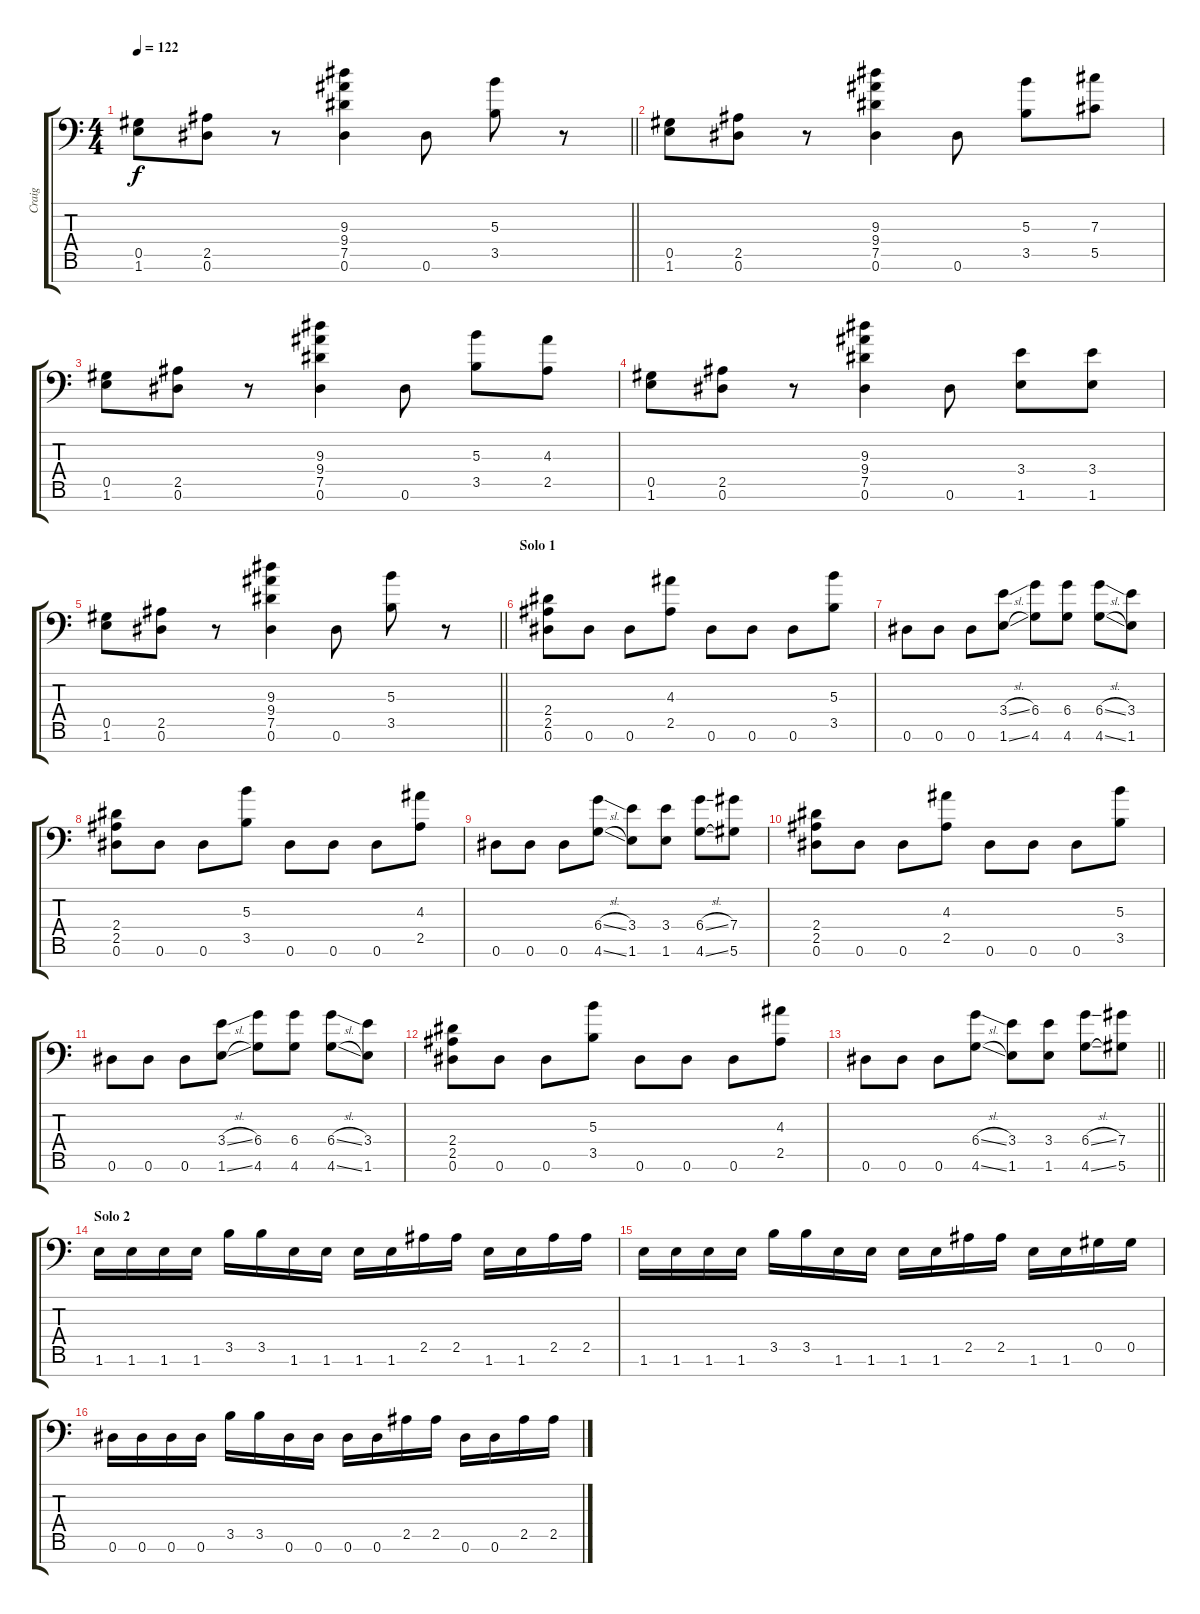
\track ("Craig" "Craig") {solo instrument distortionguitar}
\staff {score tabs}
\tuning (Eb4 Bb3 Gb3 Db3 Ab2 Eb2 Ab1) {hide}
\ts (4 4)
\tempo 122
\clef f4
\barLineRight lightlight
\ks c
(0.5 1.6).8{dy f} (2.5 0.6).8 r.8 (9.3 9.4 7.5 0.6).4 0.6.8 (5.3 3.5).8 r.8 |
\section ("" " ")
(0.5 1.6).8 (2.5 0.6).8 r.8 (9.3 9.4 7.5 0.6).4 0.6.8 (5.3 3.5).8 (7.3 5.5).8 |
(0.5 1.6).8 (2.5 0.6).8 r.8 (9.3 9.4 7.5 0.6).4 0.6.8 (5.3 3.5).8 (4.3 2.5).8 |
(0.5 1.6).8 (2.5 0.6).8 r.8 (9.3 9.4 7.5 0.6).4 0.6.8 (3.4 1.6).8 (3.4 1.6).8 |
\barLineRight lightlight
(0.5 1.6).8 (2.5 0.6).8 r.8 (9.3 9.4 7.5 0.6).4 0.6.8 (5.3 3.5).8 r.8 |
\section ("" "Solo 1")
(2.4 2.5 0.6).8 0.6.8 0.6.8 (4.3 2.5).8 0.6.8 0.6.8 0.6.8 (5.3 3.5).8 |
0.6.8 0.6.8 0.6.8 (3.4{sl} 1.6{sl}).8 (6.4 4.6).8 (6.4 4.6).8 (6.4{sl} 4.6{sl}).8 (3.4 1.6).8 |
(2.4 2.5 0.6).8 0.6.8 0.6.8 (5.3 3.5).8 0.6.8 0.6.8 0.6.8 (4.3 2.5).8 |
0.6.8 0.6.8 0.6.8 (6.4{sl} 4.6{sl}).8 (3.4 1.6).8 (3.4 1.6).8 (6.4{sl} 4.6{sl}).8 (7.4 5.6).8 |
(2.4 2.5 0.6).8 0.6.8 0.6.8 (4.3 2.5).8 0.6.8 0.6.8 0.6.8 (5.3 3.5).8 |
0.6.8 0.6.8 0.6.8 (3.4{sl} 1.6{sl}).8 (6.4 4.6).8 (6.4 4.6).8 (6.4{sl} 4.6{sl}).8 (3.4 1.6).8 |
(2.4 2.5 0.6).8 0.6.8 0.6.8 (5.3 3.5).8 0.6.8 0.6.8 0.6.8 (4.3 2.5).8 |
\barLineRight lightlight
0.6.8 0.6.8 0.6.8 (6.4{sl} 4.6{sl}).8 (3.4 1.6).8 (3.4 1.6).8 (6.4{sl} 4.6{sl}).8 (7.4 5.6).8 |
\section ("" "Solo 2")
1.6.16 1.6.16 1.6.16 1.6.16 3.5.16 3.5.16 1.6.16 1.6.16 1.6.16 1.6.16 2.5.16 2.5.16 1.6.16 1.6.16 2.5.16 2.5.16 |
1.6.16 1.6.16 1.6.16 1.6.16 3.5.16 3.5.16 1.6.16 1.6.16 1.6.16 1.6.16 2.5.16 2.5.16 1.6.16 1.6.16 0.5.16 0.5.16 |
0.6.16 0.6.16 0.6.16 0.6.16 3.5.16 3.5.16 0.6.16 0.6.16 0.6.16 0.6.16 2.5.16 2.5.16 0.6.16 0.6.16 2.5.16 2.5.16
